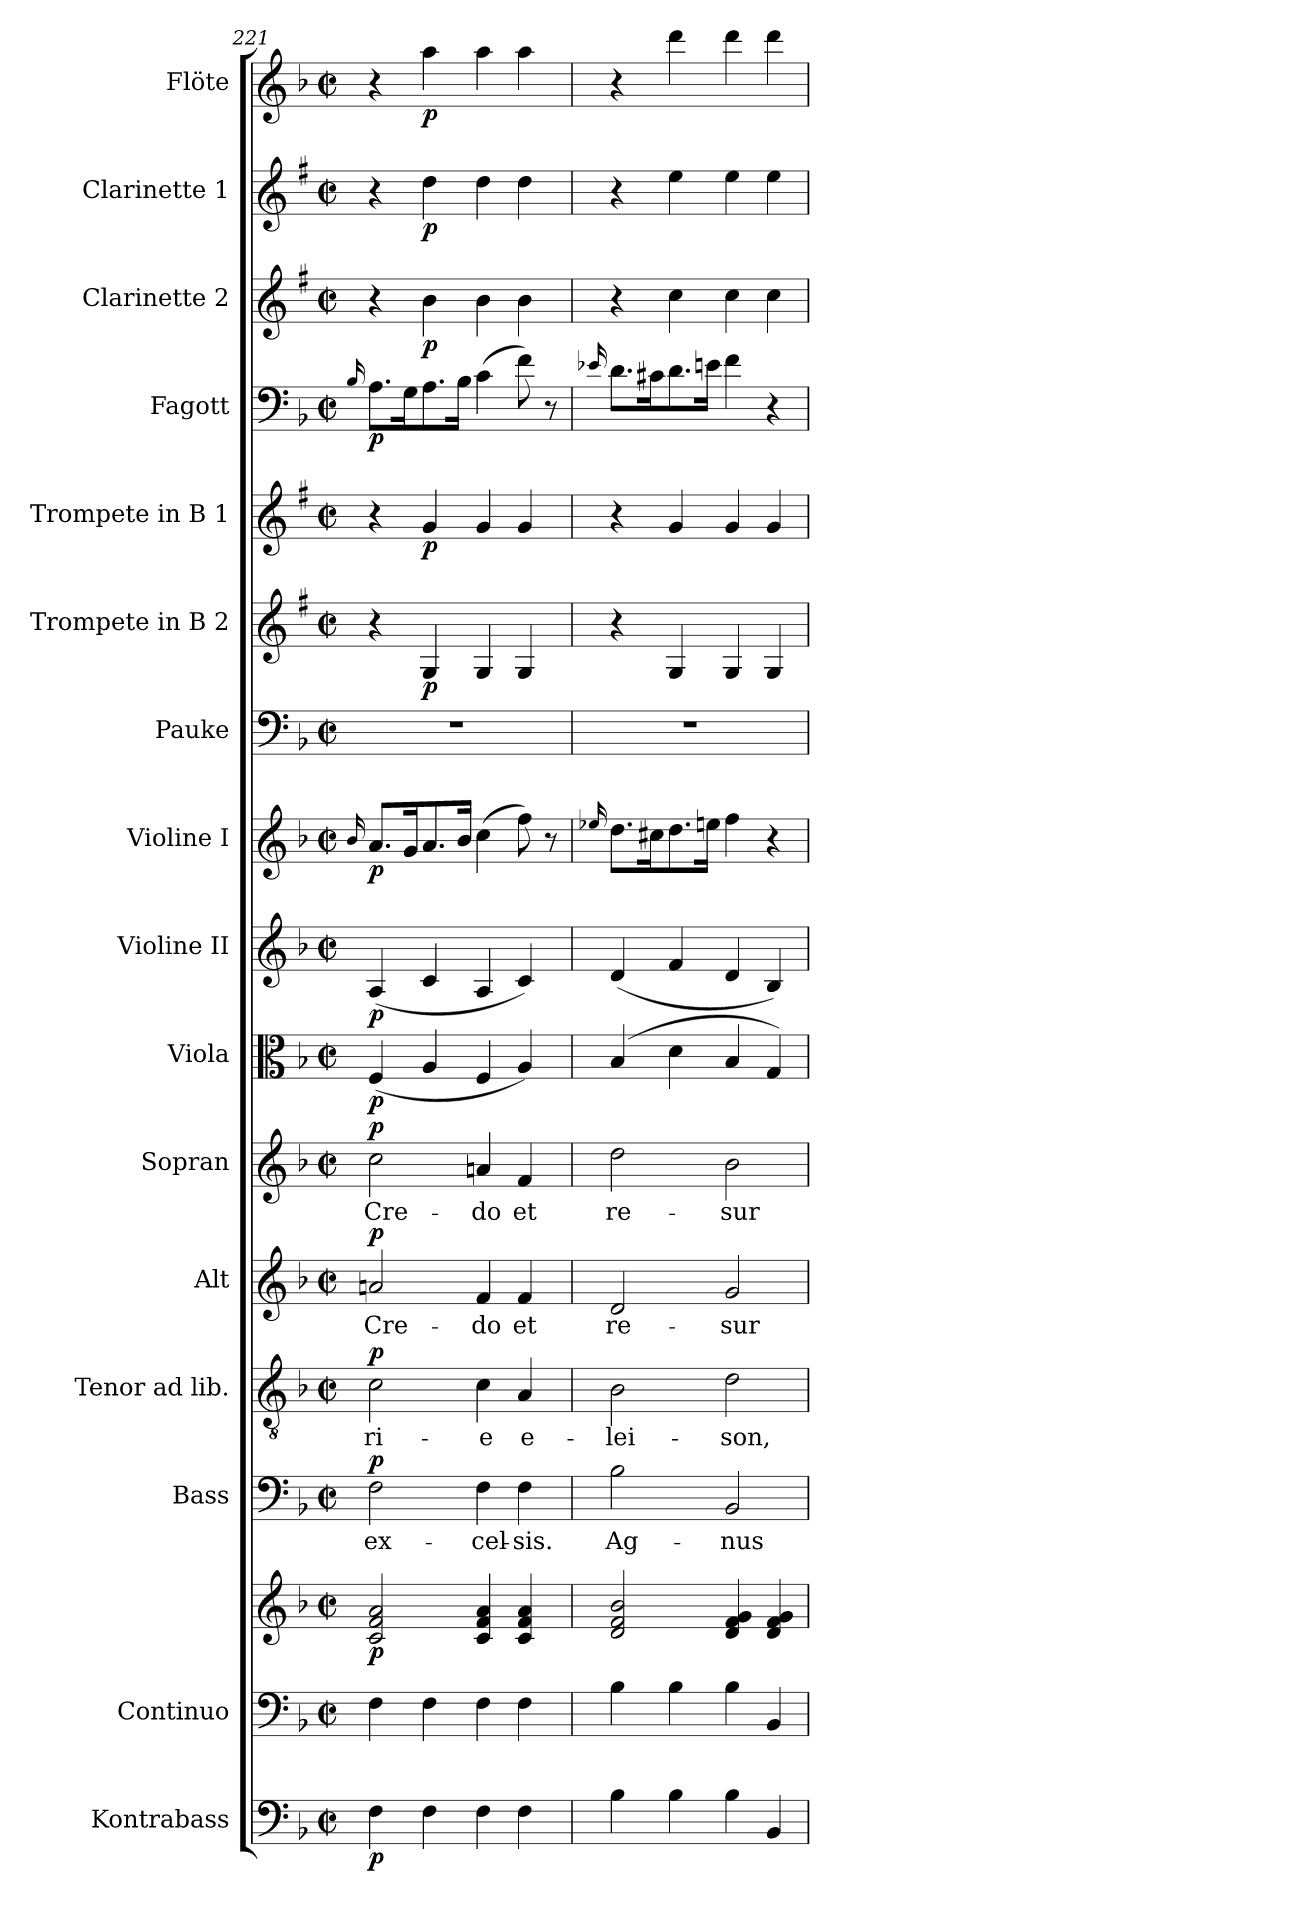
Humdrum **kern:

**kern	**dynam	**kern	**kern	**dynam	**kern	**text	**dynam	**kern	**text	**dynam	**kern	**text	**dynam	**kern	**text	**dynam	**kern	**dynam	**kern	**dynam	**kern	**dynam	**kern	**kern	**dynam	**kern	**dynam	**kern	**dynam	**kern	**dynam	**kern	**dynam	**kern	**dynam
*part16	*part16	*part15	*part15	*part15	*part14	*part14	*part14	*part13	*part13	*part13	*part12	*part12	*part12	*part11	*part11	*part11	*part10	*part10	*part9	*part9	*part8	*part8	*part7	*part6	*part6	*part5	*part5	*part4	*part4	*part3	*part3	*part2	*part2	*part1	*part1
*staff17	*staff17	*staff16	*staff15	*staff15/16	*staff14	*staff14	*staff14	*staff13	*staff13	*staff13	*staff12	*staff12	*staff12	*staff11	*staff11	*staff11	*staff10	*staff10	*staff9	*staff9	*staff8	*staff8	*staff7	*staff6	*staff6	*staff5	*staff5	*staff4	*staff4	*staff3	*staff3	*staff2	*staff2	*staff1	*staff1
*I"Kontrabass	*	*I"Continuo	*	*	*I"Bass	*	*	*I"Tenor ad lib.	*	*	*I"Alt	*	*	*I"Sopran	*	*	*I"Viola	*	*I"Violine II	*	*I"Violine I	*	*I"Pauke	*I"Trompete in B 2	*	*I"Trompete in B 1	*	*I"Fagott	*	*I"Clarinette 2	*	*I"Clarinette 1	*	*I"Flöte	*
*I'Kb.	*	*I'cont.	*	*	*I'B	*	*	*I'T	*	*	*I'A	*	*	*I'S	*	*	*I'Vla.	*	*I'Vl. II	*	*I'Vl. I	*	*I'Pk.	*	*	*	*	*I'Fg.	*	*I'Cl. 2	*	*I'Cl. 1	*	*I'Fl.	*
!!LO:PB:g=z
*clefF4	*	*clefF4	*clefG2	*	*clefF4	*	*	*clefGv2	*	*	*clefG2	*	*	*clefG2	*	*	*clefC3	*	*clefG2	*	*clefG2	*	*clefF4	*clefG2	*	*clefG2	*	*clefF4	*	*clefG2	*	*clefG2	*	*clefG2	*
*ITrd7c12	*	*	*	*	*	*	*	*	*	*	*	*	*	*	*	*	*	*	*	*	*	*	*	*ITrd1c2	*	*ITrd1c2	*	*	*	*ITrd1c2	*	*ITrd1c2	*	*	*
*k[b-]	*	*k[b-]	*k[b-]	*	*k[b-]	*	*	*k[b-]	*	*	*k[b-]	*	*	*k[b-]	*	*	*k[b-]	*	*k[b-]	*	*k[b-]	*	*k[b-]	*k[b-]	*	*k[b-]	*	*k[b-]	*	*k[b-]	*	*k[b-]	*	*k[b-]	*
*F:	*	*F:	*F:	*	*F:	*	*	*F:	*	*	*F:	*	*	*F:	*	*	*F:	*	*F:	*	*F:	*	*F:	*F:	*	*F:	*	*F:	*	*F:	*	*F:	*	*F:	*
*M2/2	*	*M2/2	*M2/2	*	*M2/2	*	*	*M2/2	*	*	*M2/2	*	*	*M2/2	*	*	*M2/2	*	*M2/2	*	*M2/2	*	*M2/2	*M2/2	*	*M2/2	*	*M2/2	*	*M2/2	*	*M2/2	*	*M2/2	*
*met(c|)	*	*met(c|)	*met(c|)	*	*met(c|)	*	*	*met(c|)	*	*	*met(c|)	*	*	*met(c|)	*	*	*met(c|)	*	*met(c|)	*	*met(c|)	*	*met(c|)	*met(c|)	*	*met(c|)	*	*met(c|)	*	*met(c|)	*	*met(c|)	*	*met(c|)	*
=221	=221	=221	=221	=221	=221	=221	=221	=221	=221	=221	=221	=221	=221	=221	=221	=221	=221	=221	=221	=221	=221	=221	=221	=221	=221	=221	=221	=221	=221	=221	=221	=221	=221	=221	=221
.	.	.	.	.	.	.	.	.	.	.	.	.	.	.	.	.	.	.	.	.	16qqb-/	.	.	.	.	.	.	16qqB-/	.	.	.	.	.	.	.
!	!LO:DY:b	!	!	!LO:DY:b	!	!LO:LY:b	!LO:DY:a	!	!LO:LY:b	!LO:DY:a	!	!LO:LY:b	!LO:DY:a	!	!LO:LY:b	!LO:DY:a	!	!LO:DY:b	!	!LO:DY:b	!	!LO:DY:b	!	!	!	!	!	!	!LO:DY:b	!	!	!	!	!	!
4FF\	p	4F\	2c/ 2f/ 2a/	p	2F\	ex-	p	2c\	-ri-	p	2an/	Cre-	p	2cc\	Cre-	p	(<4F/	p	(<4A/	p	8.a/L	p	1r	4r	.	4r	.	8.A\L	p	4r	.	4r	.	4r	.
.	.	.	.	.	.	.	.	.	.	.	.	.	.	.	.	.	.	.	.	.	16g/k	.	.	.	.	.	.	16G\k	.	.	.	.	.	.	.
!	!	!	!	!	!	!	!	!	!	!	!	!	!	!	!	!	!	!	!	!	!	!	!	!	!LO:DY:b	!	!LO:DY:b	!	!	!	!LO:DY:b	!	!LO:DY:b	!	!LO:DY:b
4FF\	.	4F\	.	.	.	.	.	.	.	.	.	.	.	.	.	.	4A/	.	4c/	.	8.a/	.	.	4F/	p	4f/	p	8.A\	.	4a\	p	4cc\	p	4aa\	p
.	.	.	.	.	.	.	.	.	.	.	.	.	.	.	.	.	.	.	.	.	16b-/Jk	.	.	.	.	.	.	16B-\Jk	.	.	.	.	.	.	.
!	!	!	!	!	!	!LO:LY:b	!	!	!LO:LY:b	!	!	!LO:LY:b	!	!	!LO:LY:b	!	!	!	!	!	!	!	!	!	!	!	!	!	!	!	!	!	!	!	!
4FF\	.	4F\	4c/ 4f/ 4a/	.	4F\	-cel-	.	4c\	-e	.	4f/	-do	.	4an/	-do	.	4F/	.	4A/	.	(>4cc\	.	.	4F/	.	4f/	.	(>4c\	.	4a\	.	4cc\	.	4aa\	.
!	!	!	!	!	!	!LO:LY:b	!	!	!LO:LY:b	!	!	!LO:LY:b	!	!	!LO:LY:b	!	!	!	!	!	!	!	!	!	!	!	!	!	!	!	!	!	!	!	!
4FF\	.	4F\	4c/ 4f/ 4a/	.	4F\	-sis.	.	4A/	e-	.	4f/	et	.	4f/	et	.	4A/)	.	4c/)	.	8ff\)	.	.	4F/	.	4f/	.	8f\)	.	4a\	.	4cc\	.	4aa\	.
.	.	.	.	.	.	.	.	.	.	.	.	.	.	.	.	.	.	.	.	.	8r	.	.	.	.	.	.	8r	.	.	.	.	.	.	.
=222	=222	=222	=222	=222	=222	=222	=222	=222	=222	=222	=222	=222	=222	=222	=222	=222	=222	=222	=222	=222	=222	=222	=222	=222	=222	=222	=222	=222	=222	=222	=222	=222	=222	=222	=222
.	.	.	.	.	.	.	.	.	.	.	.	.	.	.	.	.	.	.	.	.	16qqee-X/	.	.	.	.	.	.	16qqe-X/	.	.	.	.	.	.	.
!	!	!	!	!	!	!LO:LY:b	!	!	!LO:LY:b	!	!	!LO:LY:b	!	!	!LO:LY:b	!	!	!	!	!	!	!	!	!	!	!	!	!	!	!	!	!	!	!	!
4BB-\	.	4B-\	2d/ 2f/ 2b-/	.	2B-\	Ag-	.	2B-\	-lei-	.	2d/	re-	.	2dd\	re-	.	(4B-/	.	(<4d/	.	8.dd\L	.	1r	4r	.	4r	.	8.d\L	.	4r	.	4r	.	4r	.
.	.	.	.	.	.	.	.	.	.	.	.	.	.	.	.	.	.	.	.	.	16cc#X\k	.	.	.	.	.	.	16c#X\k	.	.	.	.	.	.	.
4BB-\	.	4B-\	.	.	.	.	.	.	.	.	.	.	.	.	.	.	4d\	.	4f/	.	8.dd\	.	.	4F/	.	4f/	.	8.d\	.	4b-\	.	4dd\	.	4ddd\	.
.	.	.	.	.	.	.	.	.	.	.	.	.	.	.	.	.	.	.	.	.	16een\Jk	.	.	.	.	.	.	16en\Jk	.	.	.	.	.	.	.
!	!	!	!	!	!	!LO:LY:b	!	!	!LO:LY:b	!	!	!LO:LY:b	!	!	!LO:LY:b	!	!	!	!	!	!	!	!	!	!	!	!	!	!	!	!	!	!	!	!
4BB-\	.	4B-\	4d/ 4f/ 4g/	.	2BB-/	-nus	.	2d\	-son,	.	2g/	-sur-	.	2b-\	-sur-	.	4B-/	.	4d/	.	4ff\	.	.	4F/	.	4f/	.	4f\	.	4b-\	.	4dd\	.	4ddd\	.
4BBB-/	.	4BB-/	4d/ 4f/ 4g/	.	.	.	.	.	.	.	.	.	.	.	.	.	4G/)	.	4B-/)	.	4r	.	.	4F/	.	4f/	.	4r	.	4b-\	.	4dd\	.	4ddd\	.
=	=	=	=	=	=	=	=	=	=	=	=	=	=	=	=	=	=	=	=	=	=	=	=	=	=	=	=	=	=	=	=	=	=	=	=
*-	*-	*-	*-	*-	*-	*-	*-	*-	*-	*-	*-	*-	*-	*-	*-	*-	*-	*-	*-	*-	*-	*-	*-	*-	*-	*-	*-	*-	*-	*-	*-	*-	*-	*-	*-
